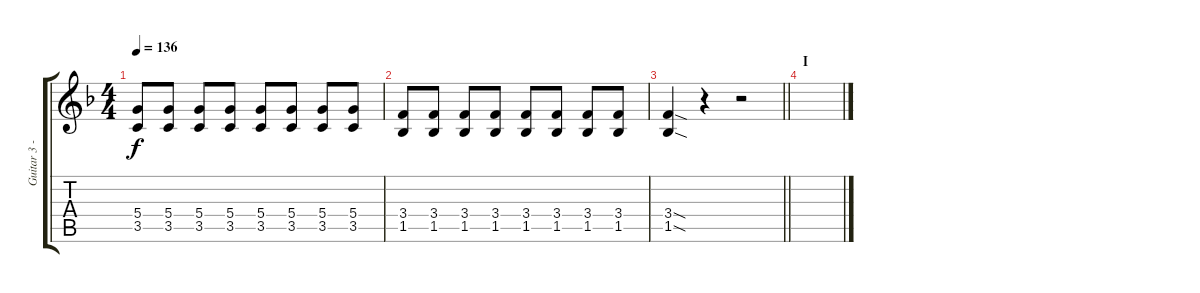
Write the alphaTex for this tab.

\track ("Guitar 3 - Hiroto" "Guitar 3 -") {instrument distortionguitar}
\staff {score tabs}
\tuning (E4 B3 G3 D3 A2 E2) {hide}
\ts (4 4)
\tempo 136
\clef g2
\ks f
(5.4 3.5).8{dy f} (5.4 3.5).8 (5.4 3.5).8 (5.4 3.5).8 (5.4 3.5).8 (5.4 3.5).8 (5.4 3.5).8 (5.4 3.5).8 |
(3.4 1.5).8 (3.4 1.5).8 (3.4 1.5).8 (3.4 1.5).8 (3.4 1.5).8 (3.4 1.5).8 (3.4 1.5).8 (3.4 1.5).8 |
\barLineRight lightlight
(3.4{sod} 1.5{sod}).4 r.4 r.2 |
\section ("" "I")
